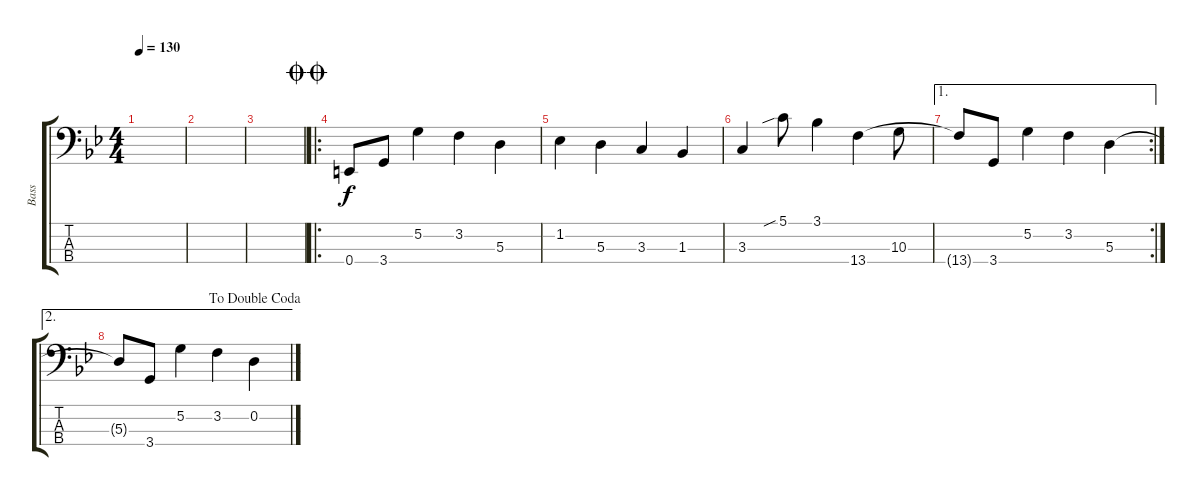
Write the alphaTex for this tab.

\track ("Bass" "Bass") {instrument electricbassfinger}
\staff {score tabs}
\tuning (G2 D2 A1 E1) {hide}
\ts (4 4)
\tempo 130
\clef f4
\ks bb
|
|
|
\ro
\jump doublecoda
0.4.8 3.4.8 5.2.4 3.2.4 5.3.4 |
1.2.4 5.3.4 3.3.4 1.3.4 |
3.3.4 5.1{sib}.8 3.1.4 13.4.4 10.3.8 |
\ae 1
\rc 2
13.4{t}.8 3.4.8 5.2.4 3.2.4 5.3.4 |
\ae 2
\jump dadoublecoda
5.3{t}.8 3.4.8 5.2.4 3.2.4 0.2.4
